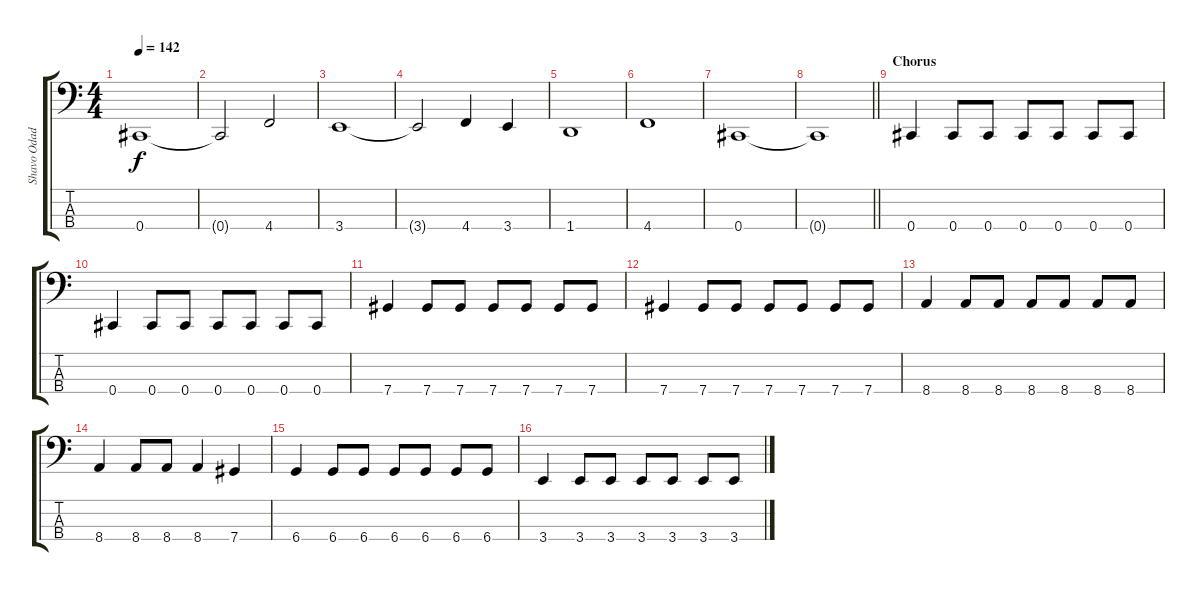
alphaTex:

\track ("Shavo Odadjian" "Shavo Odad") {instrument electricbassfinger}
\staff {score tabs}
\tuning (Gb2 Db2 Ab1 Db1) {hide}
\ts (4 4)
\tempo 142
\clef f4
\ks c
0.4.1{dy f} |
0.4{t}.2 4.4.2 |
3.4.1 |
3.4{t}.2 4.4.4 3.4.4 |
1.4.1 |
4.4.1 |
0.4.1 |
\barLineRight lightlight
0.4{t}.1 |
\section ("" "Chorus")
0.4.4 0.4.8 0.4.8 0.4.8 0.4.8 0.4.8 0.4.8 |
0.4.4 0.4.8 0.4.8 0.4.8 0.4.8 0.4.8 0.4.8 |
7.4.4 7.4.8 7.4.8 7.4.8 7.4.8 7.4.8 7.4.8 |
7.4.4 7.4.8 7.4.8 7.4.8 7.4.8 7.4.8 7.4.8 |
8.4.4 8.4.8 8.4.8 8.4.8 8.4.8 8.4.8 8.4.8 |
8.4.4 8.4.8 8.4.8 8.4.4 7.4.4 |
6.4.4 6.4.8 6.4.8 6.4.8 6.4.8 6.4.8 6.4.8 |
3.4.4 3.4.8 3.4.8 3.4.8 3.4.8 3.4.8 3.4.8
